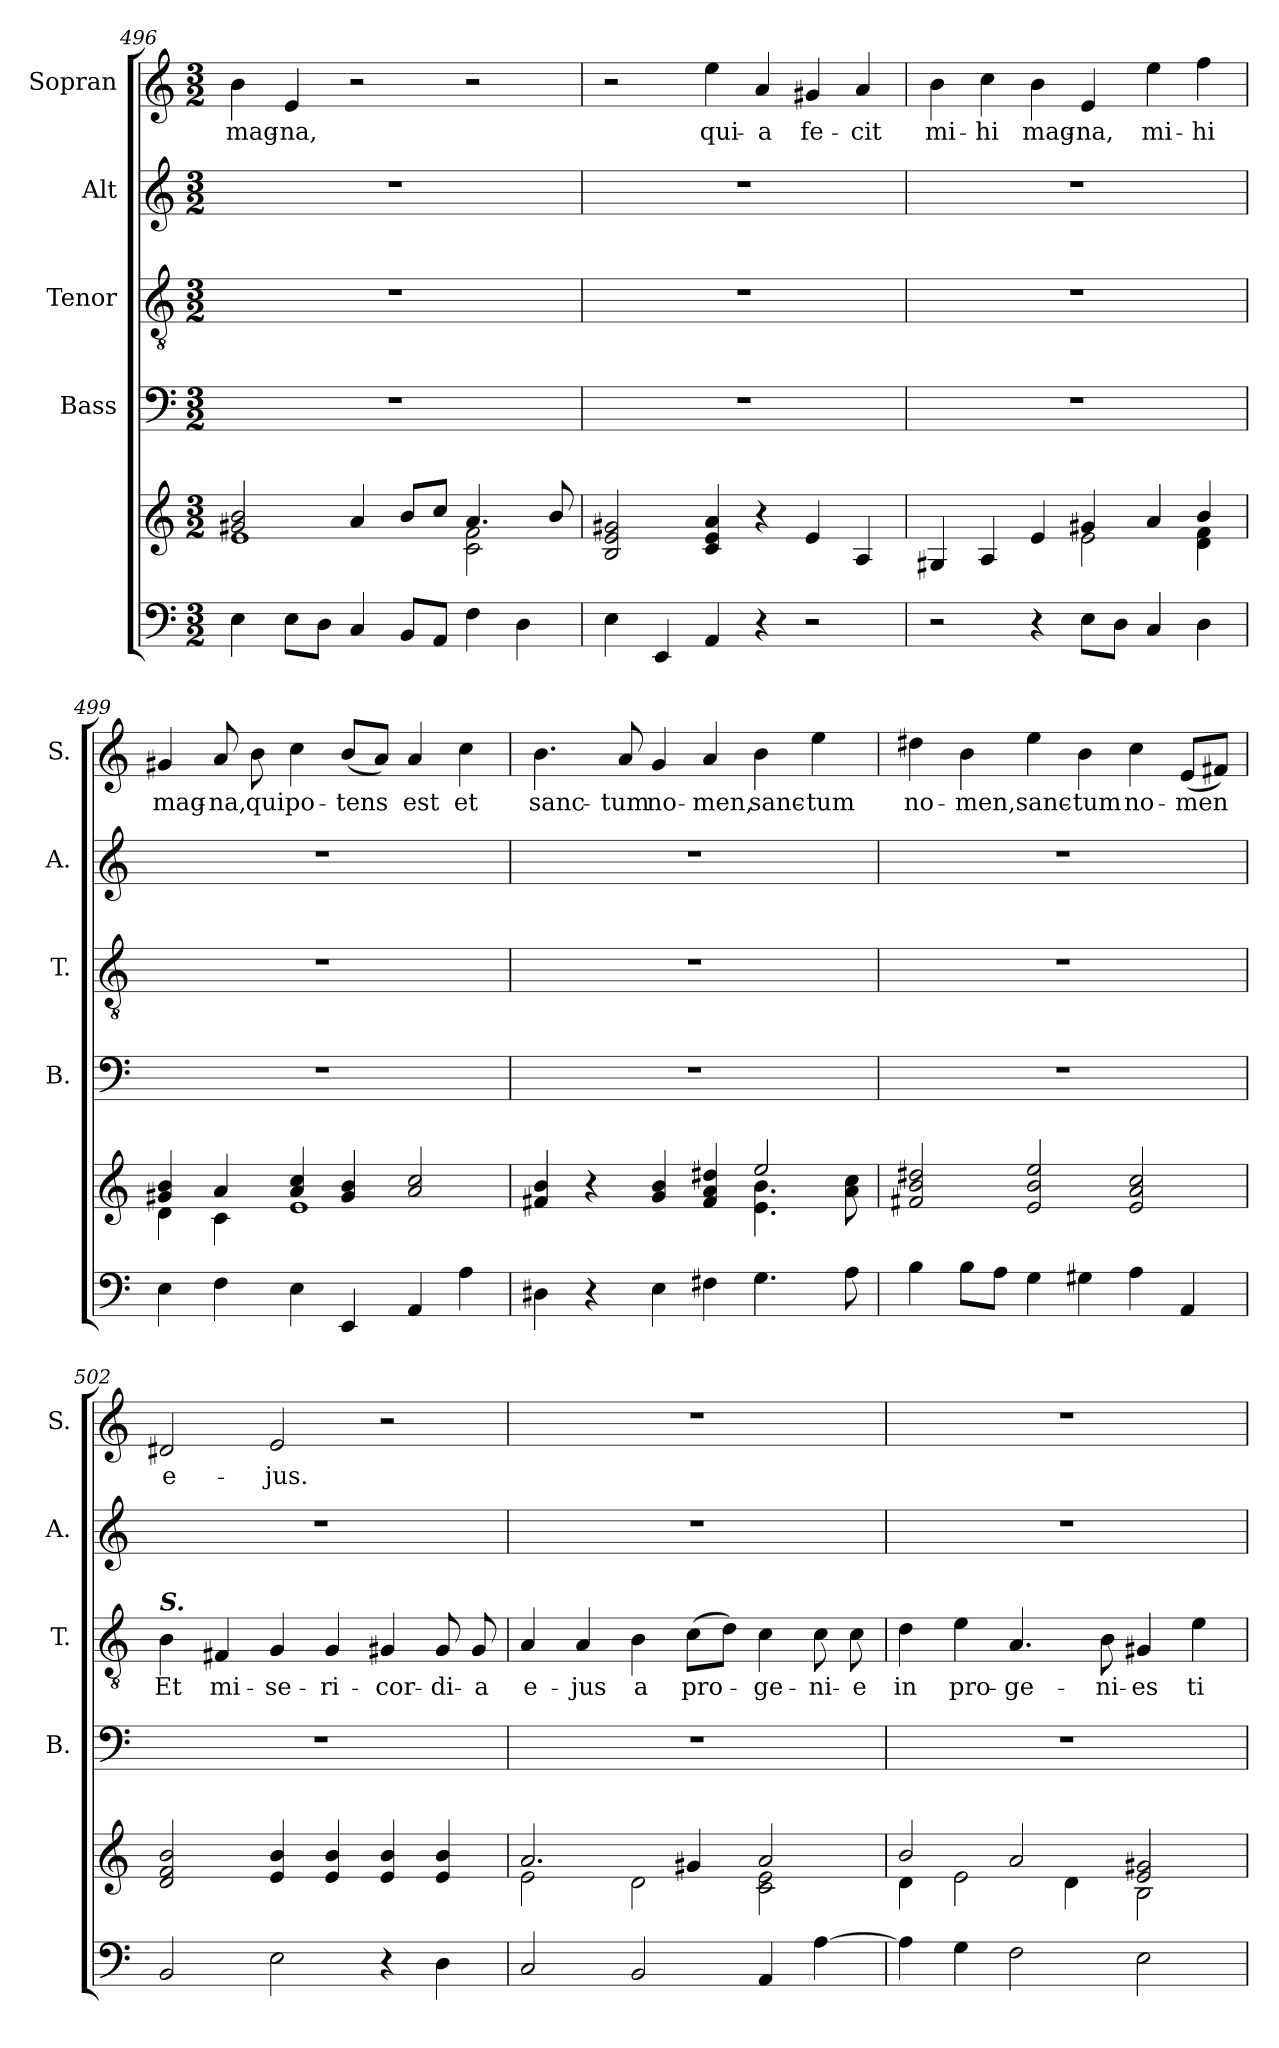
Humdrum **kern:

**kern	**kern	**kern	**kern	**text	**kern	**kern	**text
*part5	*part5	*part4	*part3	*part3	*part2	*part1	*part1
*staff6	*staff5	*staff4	*staff3	*staff3	*staff2	*staff1	*staff1
*	*	*I"Bass	*I"Tenor	*	*I"Alt	*I"Sopran	*
*	*	*I'B.	*I'T.	*	*I'A.	*I'S.	*
!!LO:LB:g=z
*clefF4	*clefG2	*clefF4	*clefGv2	*	*clefG2	*clefG2	*
*k[]	*k[]	*k[]	*k[]	*	*k[]	*k[]	*
*C:	*C:	*C:	*C:	*	*C:	*C:	*
*M3/2	*M3/2	*M3/2	*M3/2	*	*M3/2	*M3/2	*
=496	=496	=496	=496	=496	=496	=496	=496
*	*^	*	*	*	*	*	*
!	!	!	!	!	!	!	!	!LO:LY:b
4E\	2g#X/ 2b/	1e	1.r	1.r	.	1.r	4b\	mag-
!	!	!	!	!	!	!	!	!LO:LY:b
8E\L	.	.	.	.	.	.	4e/	-na,
8D\J	.	.	.	.	.	.	.	.
4C/	4a/	.	.	.	.	.	2r	.
8BB/L	8b/L	.	.	.	.	.	.	.
8AA/J	8cc/J	.	.	.	.	.	.	.
4F\	4.a/	2c\ 2f\	.	.	.	.	2r	.
4D\	.	.	.	.	.	.	.	.
.	8b/	.	.	.	.	.	.	.
*	*v	*v	*	*	*	*	*	*
=497	=497	=497	=497	=497	=497	=497	=497
4E\	2B/ 2e/ 2g#X/	1.r	1.r	.	1.r	2r	.
4EE/	.	.	.	.	.	.	.
!	!	!	!	!	!	!	!LO:LY:b
4AA/	4c/ 4e/ 4a/	.	.	.	.	4ee\	qui-
!	!	!	!	!	!	!	!LO:LY:b
4r	4r	.	.	.	.	4a/	-a
!	!	!	!	!	!	!	!LO:LY:b
2r	4e/	.	.	.	.	4g#X/	fe-
!	!	!	!	!	!	!	!LO:LY:b
.	4A/	.	.	.	.	4a/	-cit
=498	=498	=498	=498	=498	=498	=498	=498
*	*^	*	*	*	*	*	*
!	!	!	!	!	!	!	!	!LO:LY:b
2r	4G#X/	2.ryy	1.r	1.r	.	1.r	4b\	mi-
!	!	!	!	!	!	!	!	!LO:LY:b
.	4A/	.	.	.	.	.	4cc\	-hi
!	!	!	!	!	!	!	!	!LO:LY:b
4r	4e/	.	.	.	.	.	4b\	mag-
!	!	!	!	!	!	!	!	!LO:LY:b
8E\L	4g#X/	2e\	.	.	.	.	4e/	-na,
8D\J	.	.	.	.	.	.	.	.
!	!	!	!	!	!	!	!	!LO:LY:b
4C/	4a/	.	.	.	.	.	4ee\	mi-
!	!	!	!	!	!	!	!	!LO:LY:b
4D\	4b/	4d\ 4f\	.	.	.	.	4ff\	-hi
=499	=499	=499	=499	=499	=499	=499	=499	=499
!	!	!	!	!	!	!	!	!LO:LY:b
4E\	4g#X/ 4b/	4d\	1.r	1.r	.	1.r	4g#X/	mag-
!	!	!	!	!	!	!	!	!LO:LY:b
4F\	4a/	4c\	.	.	.	.	8a/	-na,
!	!	!	!	!	!	!	!	!LO:LY:b
.	.	.	.	.	.	.	8b\	qui
!	!	!	!	!	!	!	!	!LO:LY:b
4E\	4a/ 4cc/	1e	.	.	.	.	4cc\	po-
!	!	!	!	!	!	!	!	!LO:LY:b
4EE/	4g#/ 4b/	.	.	.	.	.	(<8b/L	-tens
.	.	.	.	.	.	.	8a/J)	.
!	!	!	!	!	!	!	!	!LO:LY:b
4AA/	2a/ 2cc/	.	.	.	.	.	4a/	est
!	!	!	!	!	!	!	!	!LO:LY:b
4A\	.	.	.	.	.	.	4cc\	et
!!LO:PB:g=z
=500	=500	=500	=500	=500	=500	=500	=500	=500
!	!	!	!	!	!	!	!	!LO:LY:b
4D#X\	4f#X/ 4b/	1ryy	1.r	1.r	.	1.r	4.b\	sanc-
4r	4r	.	.	.	.	.	.	.
!	!	!	!	!	!	!	!	!LO:LY:b
.	.	.	.	.	.	.	8a/	-tum
!	!	!	!	!	!	!	!	!LO:LY:b
4E\	4g/ 4b/	.	.	.	.	.	4g/	no-
!	!	!	!	!	!	!	!	!LO:LY:b
4F#X\	4f#/ 4a/ 4dd#X/	.	.	.	.	.	4a/	-men,
!	!	!	!	!	!	!	!	!LO:LY:b
4.G\	2ee/	4.e\ 4.b\	.	.	.	.	4b\	sanc-
!	!	!	!	!	!	!	!	!LO:LY:b
.	.	.	.	.	.	.	4ee\	-tum
8A\	.	8a\ 8cc\	.	.	.	.	.	.
=501	=501	=501	=501	=501	=501	=501	=501	=501
!	!	!	!	!	!	!	!	!LO:LY:b
*	*v	*v	*	*	*	*	*	*
4B\	2f#X/ 2b/ 2dd#X/	1.r	1.r	.	1.r	4dd#X\	no-
!	!	!	!	!	!	!	!LO:LY:b
8B\L	.	.	.	.	.	4b\	-men,
8A\J	.	.	.	.	.	.	.
!	!	!	!	!	!	!	!LO:LY:b
4G\	2e/ 2b/ 2ee/	.	.	.	.	4ee\	sanc-
!	!	!	!	!	!	!	!LO:LY:b
4G#X\	.	.	.	.	.	4b\	-tum
!	!	!	!	!	!	!	!LO:LY:b
4A\	2e/ 2a/ 2cc/	.	.	.	.	4cc\	no-
!	!	!	!	!	!	!	!LO:LY:b
4AA/	.	.	.	.	.	(<8e/L	-men
.	.	.	.	.	.	8f#X/J)	.
=502	=502	=502	=502	=502	=502	=502	=502
!	!	!	!LO:TX:a:Bi:t=S.	!	!	!	!
!	!	!	!	!LO:LY:b	!	!	!LO:LY:b
2BB/	2d/ 2f/ 2b/	1.r	4B\	Et	1.r	2d#X/	e-
!	!	!	!	!LO:LY:b	!	!	!
.	.	.	4F#X/	mi-	.	.	.
!	!	!	!	!LO:LY:b	!	!	!LO:LY:b
2E\	4e/ 4b/	.	4G/	-se-	.	2e/	-jus.
!	!	!	!	!LO:LY:b	!	!	!
.	4e/ 4b/	.	4G/	-ri-	.	.	.
!	!	!	!	!LO:LY:b	!	!	!
4r	4e/ 4b/	.	4G#X/	-cor-	.	2r	.
!	!	!	!	!LO:LY:b	!	!	!
4D\	4e/ 4b/	.	8G#/	-di-	.	.	.
!	!	!	!	!LO:LY:b	!	!	!
.	.	.	8G#/	-a	.	.	.
!!LO:LB:g=z
=503	=503	=503	=503	=503	=503	=503	=503
*	*^	*	*	*	*	*	*
!	!	!	!	!	!LO:LY:b	!	!	!
2C/	2.a/	2e\	1.r	4A/	e-	1.r	1.r	.
!	!	!	!	!	!LO:LY:b	!	!	!
.	.	.	.	4A/	-jus	.	.	.
!	!	!	!	!	!LO:LY:b	!	!	!
2BB/	.	2d\	.	4B\	a	.	.	.
!	!	!	!	!	!LO:LY:b	!	!	!
.	4g#X/	.	.	(>8c\L	pro-	.	.	.
.	.	.	.	8d\J)	.	.	.	.
!	!	!	!	!	!LO:LY:b	!	!	!
4AA/	2a/	2c\ 2e\	.	4c\	-ge-	.	.	.
!	!	!	!	!	!LO:LY:b	!	!	!
[4A\	.	.	.	8c\	-ni-	.	.	.
!	!	!	!	!	!LO:LY:b	!	!	!
.	.	.	.	8c\	-e	.	.	.
=504	=504	=504	=504	=504	=504	=504	=504	=504
!	!	!	!	!	!LO:LY:b	!	!	!
4A\]	2b/	4d\	1.r	4d\	in	1.r	1.r	.
!	!	!	!	!	!LO:LY:b	!	!	!
4G\	.	2e\	.	4e\	pro-	.	.	.
!	!	!	!	!	!LO:LY:b	!	!	!
2F\	2a/	.	.	4.A/	-ge-	.	.	.
.	.	4d\	.	.	.	.	.	.
!	!	!	!	!	!LO:LY:b	!	!	!
.	.	.	.	8B\	-ni-	.	.	.
!	!	!	!	!	!LO:LY:b	!	!	!
2E\	2e/ 2g#X/	2B\	.	4G#X/	-es	.	.	.
!	!	!	!	!	!LO:LY:b	!	!	!
.	.	.	.	4e\	ti-	.	.	.
*	*v	*v	*	*	*	*	*	*
=	=	=	=	=	=	=	=
*-	*-	*-	*-	*-	*-	*-	*-
